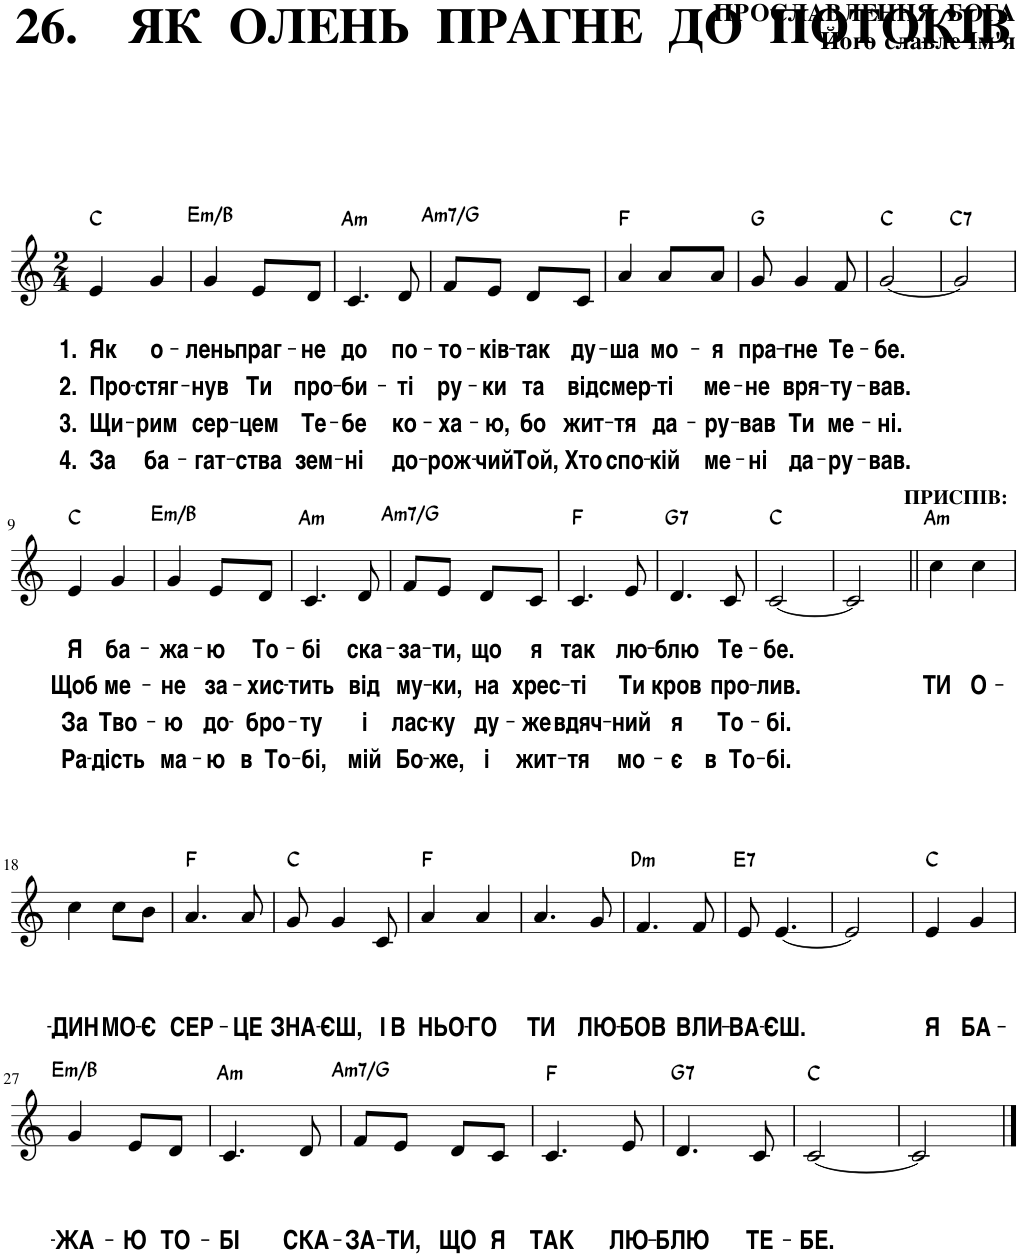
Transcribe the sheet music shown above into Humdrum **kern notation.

**kern	**text	**text	**text	**text	**text	**harte
*part1	*part1	*part1	*part1	*part1	*part1	*part1
*staff1	*staff1	*staff1	*staff1	*staff1	*staff1	*
*I"Piano	*	*	*	*	*	*
*I'Pno.	*	*	*	*	*	*
*clefG2	*	*	*	*	*	*
*k[]	*	*	*	*	*	*
*M2/4	*	*	*	*	*	*
=1	=1	=1	=1	=1	=1	=1
!	!	!LO:LY:b	!LO:LY:b	!LO:LY:b	!LO:LY:b	!
4e/	.	1. Як	2. Про-	3. Щи-	4. За	C:maj
!	!	!LO:LY:b	!LO:LY:b	!LO:LY:b	!LO:LY:b	!
4g/	.	о-	-стяг-	-рим	ба-	.
=2	=2	=2	=2	=2	=2	=2
!	!	!LO:LY:b	!LO:LY:b	!LO:LY:b	!LO:LY:b	!LO:H:kt=m
4g/	.	-лень	-нув	сер-	-гат-	E:min/5
!	!	!LO:LY:b	!LO:LY:b	!LO:LY:b	!LO:LY:b	!
8e/L	.	праг-	Ти	-цем	-ства	.
!	!	!LO:LY:b	!LO:LY:b	!LO:LY:b	!LO:LY:b	!
8d/J	.	-не	про-	Те-	зем-	.
=3	=3	=3	=3	=3	=3	=3
!	!	!LO:LY:b	!LO:LY:b	!LO:LY:b	!LO:LY:b	!LO:H:kt=m
4.c/	.	до	-би-	-бе	-ні	A:min
!	!	!LO:LY:b	!LO:LY:b	!LO:LY:b	!LO:LY:b	!
8d/	.	по-	-ті	ко-	до-	.
=4	=4	=4	=4	=4	=4	=4
!	!	!LO:LY:b	!LO:LY:b	!LO:LY:b	!LO:LY:b	!LO:H:kt=m7
8f/L	.	-то-	ру-	-ха-	-рож-	A:min7/b7
!	!	!LO:LY:b	!LO:LY:b	!LO:LY:b	!LO:LY:b	!
8e/J	.	-ків-	-ки	-ю,	-чий	.
!	!	!LO:LY:b	!LO:LY:b	!LO:LY:b	!LO:LY:b	!
8d/L	.	-так	та	бо	Той,	.
!	!	!LO:LY:b	!LO:LY:b	!LO:LY:b	!LO:LY:b	!
8c/J	.	ду-	від	жит-	Хто	.
=5	=5	=5	=5	=5	=5	=5
!	!	!LO:LY:b	!LO:LY:b	!LO:LY:b	!LO:LY:b	!
4a/	.	-ша	смер-	-тя	спо-	F:maj
!	!	!LO:LY:b	!LO:LY:b	!LO:LY:b	!LO:LY:b	!
8a/L	.	мо-	-ті	да-	-кій	.
!	!	!LO:LY:b	!LO:LY:b	!LO:LY:b	!LO:LY:b	!
8a/J	.	-я	ме-	-ру-	ме-	.
=6	=6	=6	=6	=6	=6	=6
!	!	!LO:LY:b	!LO:LY:b	!LO:LY:b	!LO:LY:b	!
8g/	.	пра-	-не	-вав	-ні	G:maj
!	!	!LO:LY:b	!LO:LY:b	!LO:LY:b	!LO:LY:b	!
4g/	.	-гне	вря-	Ти	да-	.
!	!	!LO:LY:b	!LO:LY:b	!LO:LY:b	!LO:LY:b	!
8f/	.	Те-	-ту-	ме-	-ру-	.
=7	=7	=7	=7	=7	=7	=7
!	!	!LO:LY:b	!LO:LY:b	!LO:LY:b	!LO:LY:b	!
[2g/	.	-бе.	-вав.	-ні.	-вав.	C:maj
=8	=8	=8	=8	=8	=8	=8
!	!	!	!	!	!	!LO:H:kt=7
2g/]	.	.	.	.	.	C:7
!!LO:LB:g=z
=9	=9	=9	=9	=9	=9	=9
!	!	!LO:LY:b	!LO:LY:b	!LO:LY:b	!LO:LY:b	!
4e/	.	Я	Щоб	За	Ра-	C:maj
!	!	!LO:LY:b	!LO:LY:b	!LO:LY:b	!LO:LY:b	!
4g/	.	ба-	ме-	Тво-	-дість	.
=10	=10	=10	=10	=10	=10	=10
!	!	!LO:LY:b	!LO:LY:b	!LO:LY:b	!LO:LY:b	!LO:H:kt=m
4g/	.	-жа-	-не	-ю	ма-	E:min/5
!	!	!LO:LY:b	!LO:LY:b	!LO:LY:b	!LO:LY:b	!
8e/L	.	-ю	за-	до-	-ю	.
!	!	!LO:LY:b	!LO:LY:b	!LO:LY:b	!LO:LY:b	!
8d/J	.	То-	-хис-	-бро-	в То-	.
=11	=11	=11	=11	=11	=11	=11
!	!	!LO:LY:b	!LO:LY:b	!LO:LY:b	!LO:LY:b	!LO:H:kt=m
4.c/	.	-бі	-тить	-ту	-бі,	A:min
!	!	!LO:LY:b	!LO:LY:b	!LO:LY:b	!LO:LY:b	!
8d/	.	ска-	від	і	мій	.
=12	=12	=12	=12	=12	=12	=12
!	!	!LO:LY:b	!LO:LY:b	!LO:LY:b	!LO:LY:b	!LO:H:kt=m7
8f/L	.	-за-	му-	лас-	Бо-	A:min7/b7
!	!	!LO:LY:b	!LO:LY:b	!LO:LY:b	!LO:LY:b	!
8e/J	.	-ти,	-ки,	-ку	-же,	.
!	!	!LO:LY:b	!LO:LY:b	!LO:LY:b	!LO:LY:b	!
8d/L	.	що	на	ду-	і	.
!	!	!LO:LY:b	!LO:LY:b	!LO:LY:b	!LO:LY:b	!
8c/J	.	я	хрес-	-же	жит-	.
=13	=13	=13	=13	=13	=13	=13
!	!	!LO:LY:b	!LO:LY:b	!LO:LY:b	!LO:LY:b	!
4.c/	.	так	-ті	вдяч-	-тя	F:maj
!	!	!LO:LY:b	!LO:LY:b	!LO:LY:b	!LO:LY:b	!
8e/	.	лю-	Ти	-ний	мо-	.
=14	=14	=14	=14	=14	=14	=14
!	!	!LO:LY:b	!LO:LY:b	!LO:LY:b	!LO:LY:b	!LO:H:kt=7
4.d/	.	-блю	кров	я	-є	G:7
!	!	!LO:LY:b	!LO:LY:b	!LO:LY:b	!LO:LY:b	!
8c/	.	Те-	про-	То-	в То-	.
=15	=15	=15	=15	=15	=15	=15
!	!	!LO:LY:b	!LO:LY:b	!LO:LY:b	!LO:LY:b	!
[2c/	.	-бе.	-лив.	-бі.	-бі.	C:maj
=16	=16	=16	=16	=16	=16	=16
2c/]	.	.	.	.	.	.
=17||	=17||	=17||	=17||	=17||	=17||	=17||
!LO:TX:a:B:t=ПРИСПІВ&colon;	!	!	!	!	!	!
!	!	!	!LO:LY:b	!	!	!LO:H:kt=m
4cc\	.	.	ТИ	.	.	A:min
!	!	!	!LO:LY:b	!	!	!
4cc\	.	.	О-	.	.	.
!!LO:LB:g=z
=18	=18	=18	=18	=18	=18	=18
!	!	!	!LO:LY:b	!	!	!
4cc\	.	.	-ДИН	.	.	.
!	!	!	!LO:LY:b	!	!	!
8cc\L	.	.	МО-	.	.	.
!	!	!	!LO:LY:b	!	!	!
8b\J	.	.	-Є	.	.	.
=19	=19	=19	=19	=19	=19	=19
!	!	!	!LO:LY:b	!	!	!
4.a/	.	.	СЕР-	.	.	F:maj
!	!	!	!LO:LY:b	!	!	!
8a/	.	.	-ЦЕ	.	.	.
=20	=20	=20	=20	=20	=20	=20
!	!	!	!LO:LY:b	!	!	!
8g/	.	.	ЗНА-	.	.	C:maj
!	!	!	!LO:LY:b	!	!	!
4g/	.	.	-ЄШ,	.	.	.
!	!	!	!LO:LY:b	!	!	!
8c/	.	.	І	.	.	.
=21	=21	=21	=21	=21	=21	=21
!	!	!	!LO:LY:b	!	!	!
4a/	.	.	В НЬО-	.	.	F:maj
!	!	!	!LO:LY:b	!	!	!
4a/	.	.	-ГО	.	.	.
=22	=22	=22	=22	=22	=22	=22
!	!	!	!LO:LY:b	!	!	!
4.a/	.	.	ТИ	.	.	.
!	!	!	!LO:LY:b	!	!	!
8g/	.	.	ЛЮ-	.	.	.
=23	=23	=23	=23	=23	=23	=23
!	!	!	!LO:LY:b	!	!	!LO:H:kt=m
4.f/	.	.	-БОВ	.	.	D:min
!	!	!	!LO:LY:b	!	!	!
8f/	.	.	ВЛИ-	.	.	.
=24	=24	=24	=24	=24	=24	=24
!	!	!	!LO:LY:b	!	!	!LO:H:kt=7
8e/	.	.	-ВА-	.	.	E:7
!	!	!	!LO:LY:b	!	!	!
[4.e/	.	.	-ЄШ.	.	.	.
=25	=25	=25	=25	=25	=25	=25
2e/]	.	.	.	.	.	.
=26	=26	=26	=26	=26	=26	=26
!	!	!	!LO:LY:b	!	!	!
4e/	.	.	Я	.	.	C:maj
!	!	!	!LO:LY:b	!	!	!
4g/	.	.	БА-	.	.	.
!!LO:LB:g=z
=27	=27	=27	=27	=27	=27	=27
!	!	!	!LO:LY:b	!	!	!LO:H:kt=m
4g/	.	.	-ЖА-	.	.	E:min/5
!	!	!	!LO:LY:b	!	!	!
8e/L	.	.	-Ю	.	.	.
!	!	!	!LO:LY:b	!	!	!
8d/J	.	.	ТО-	.	.	.
=28	=28	=28	=28	=28	=28	=28
!	!	!	!LO:LY:b	!	!	!LO:H:kt=m
4.c/	.	.	-БІ	.	.	A:min
!	!	!	!LO:LY:b	!	!	!
8d/	.	.	СКА-	.	.	.
=29	=29	=29	=29	=29	=29	=29
!	!	!	!LO:LY:b	!	!	!LO:H:kt=m7
8f/L	.	.	-ЗА-	.	.	A:min7/b7
!	!	!	!LO:LY:b	!	!	!
8e/J	.	.	-ТИ,	.	.	.
!	!	!	!LO:LY:b	!	!	!
8d/L	.	.	ЩО	.	.	.
!	!	!	!LO:LY:b	!	!	!
8c/J	.	.	Я	.	.	.
=30	=30	=30	=30	=30	=30	=30
!	!	!	!LO:LY:b	!	!	!
4.c/	.	.	ТАК	.	.	F:maj
!	!	!	!LO:LY:b	!	!	!
8e/	.	.	ЛЮ-	.	.	.
=31	=31	=31	=31	=31	=31	=31
!	!	!	!LO:LY:b	!	!	!LO:H:kt=7
4.d/	.	.	-БЛЮ	.	.	G:7
!	!	!	!LO:LY:b	!	!	!
8c/	.	.	ТЕ-	.	.	.
=32	=32	=32	=32	=32	=32	=32
!	!	!	!LO:LY:b	!	!	!
[2c/	.	.	-БЕ.	.	.	C:maj
=33	=33	=33	=33	=33	=33	=33
2c/]	.	.	.	.	.	.
==	==	==	==	==	==	==
*-	*-	*-	*-	*-	*-	*-
